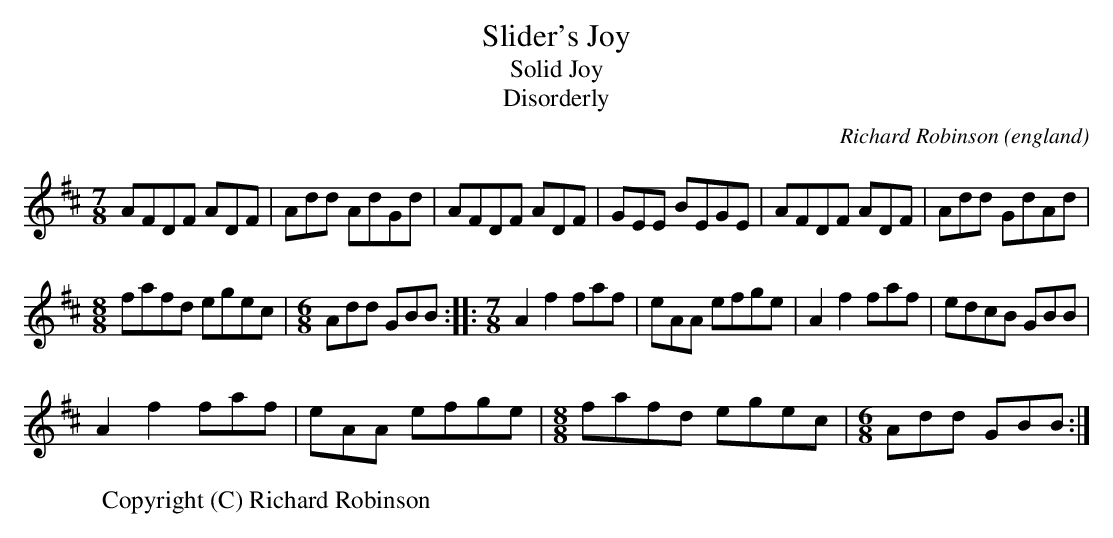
X:1
T:Slider's Joy
T:Solid Joy
T:Disorderly
O:england
M:7/8
C:Richard Robinson
K:D
AFDF ADF | Add AdGd | AFDF ADF | GEE BEGE | \
AFDF ADF | Add GdAd |
M:8/8
fafd egec | \
M:6/8
Add GBB ::\
M:7/8
A2 f2 faf | eAA efge | A2 f2 faf | edcB GBB |
A2 f2 faf | eAA efge | \
M:8/8
fafd egec | \
M:6/8
Add GBB :|
W:Copyright (C) Richard Robinson
